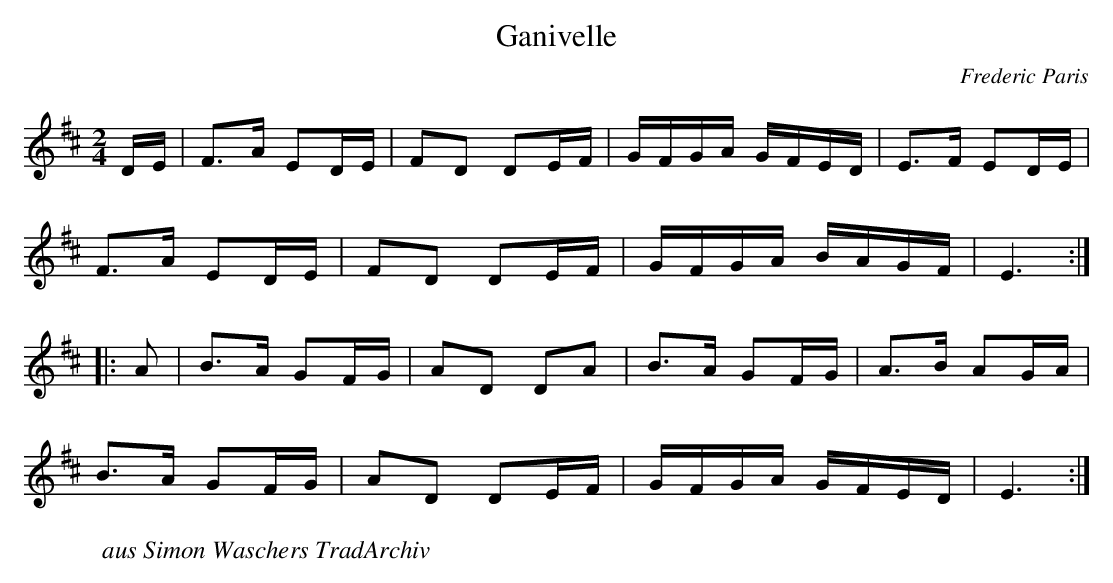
X:1
T:Ganivelle
C:Frederic Paris
M:2/4
L:1/16
K:D
DE |\
F3A E2DE | F2D2 D2EF | GFGA GFED | E3F E2DE |
F3A E2DE | F2D2 D2EF | GFGA BAGF | E6 :|
|: A2 |\
B3A G2FG | A2D2 D2A2 | B3A G2FG | A3B A2GA |
B3A G2FG | A2D2 D2EF | GFGA GFED | E6 :|
W:aus Simon Waschers TradArchiv
